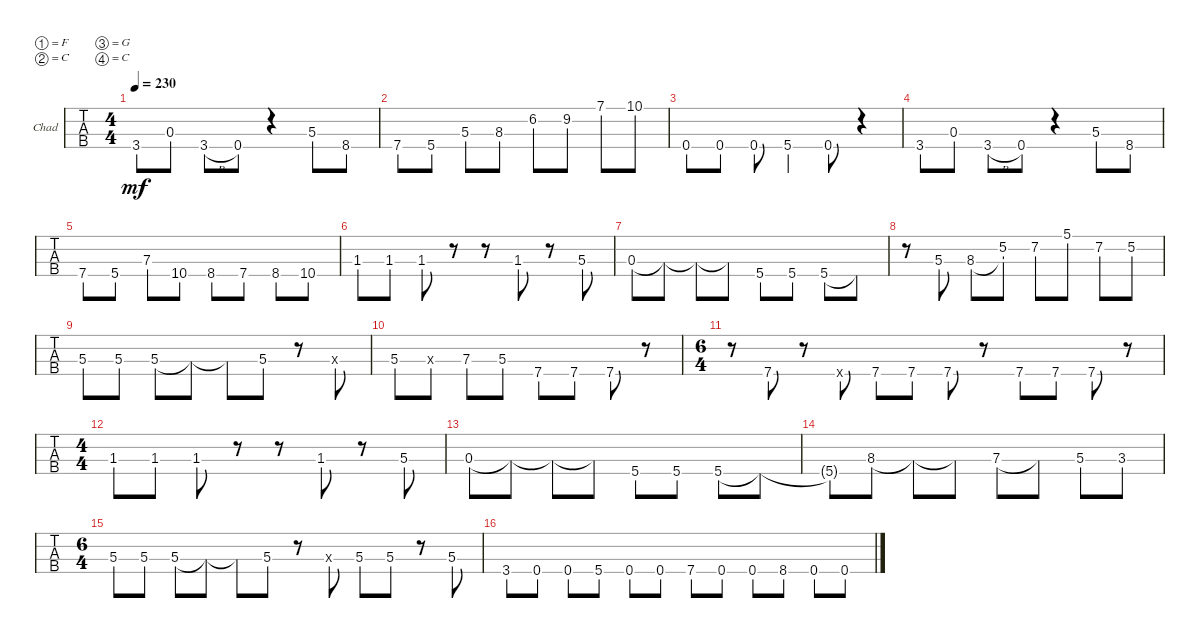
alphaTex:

\bracketExtendMode groupsimilarinstruments
\firstSystemTrackNameOrientation horizontal
\otherSystemsTrackNameOrientation horizontal
\track ("Doctor Lagorno" "Chad") {instrument electricbassfinger}
\staff {tabs}
\tuning (F2 C2 G1 C1)
\ts (4 4)
\tempo 230
\clef f4
\ks c
3.4.8{dy mf} 0.3.8 3.4{h}.8 0.4.8 r.4 5.3.8 8.4.8 |
7.4.8 5.4.8 5.3.8 8.3.8 6.2.8 9.2.8 7.1.8 10.1.8 |
0.4.8 0.4.8 0.4.8 5.4.4 0.4.8 r.4 |
3.4.8 0.3.8 3.4{h}.8 0.4.8 r.4 5.3.8 8.4.8 |
7.4.8 5.4.8 7.3.8 10.4.8 8.4.8 7.4.8 8.4.8 10.4.8 |
1.3.8 1.3.8 1.3.8 r.8 r.8 1.3.8 r.8 5.3.8 |
0.3.8 0.3{t}.8 0.3{t}.8 0.3{t}.8 5.4.8 5.4.8 5.4.8 5.4{t}.8 |
r.8 5.3.8 8.3.8 (8.3{ac t} 5.2{ac}).8 7.2{ac}.8 5.1{ac}.8 7.2{ac}.8 5.2.8 |
5.3.8 5.3.8 5.3.8 5.3{t}.8 5.3{t}.8 5.3.8 r.8 0.3{x}.8 |
5.3.8 0.3{x}.8 7.3.8 5.3.8 7.4.8 7.4.8 7.4.8 r.8 |
\ts (6 4)
r.8 7.4.8 r.8 0.4{x}.8 7.4.8 7.4.8 7.4.8 r.8 7.4.8 7.4.8 7.4.8 r.8 |
\ts (4 4)
1.3.8 1.3.8 1.3.8 r.8 r.8 1.3.8 r.8 5.3.8 |
0.3.8 0.3{t}.8 0.3{t}.8 0.3{t}.8 5.4.8 5.4.8 5.4.8 5.4{t}.8 |
5.4{t}.8 8.3.8 8.3{t}.8 8.3{t}.8 7.3.8 7.3{t}.8 5.3.8 3.3.8 |
\ts (6 4)
5.3.8 5.3.8 5.3.8 5.3{t}.8 5.3{t}.8 5.3.8 r.8 0.3{x}.8 5.3.8 5.3.8 r.8 5.3.8 |
3.4.8 0.4.8 0.4.8 5.4.8 0.4.8 0.4.8 7.4.8 0.4.8 0.4.8 8.4.8 0.4.8 0.4.8
